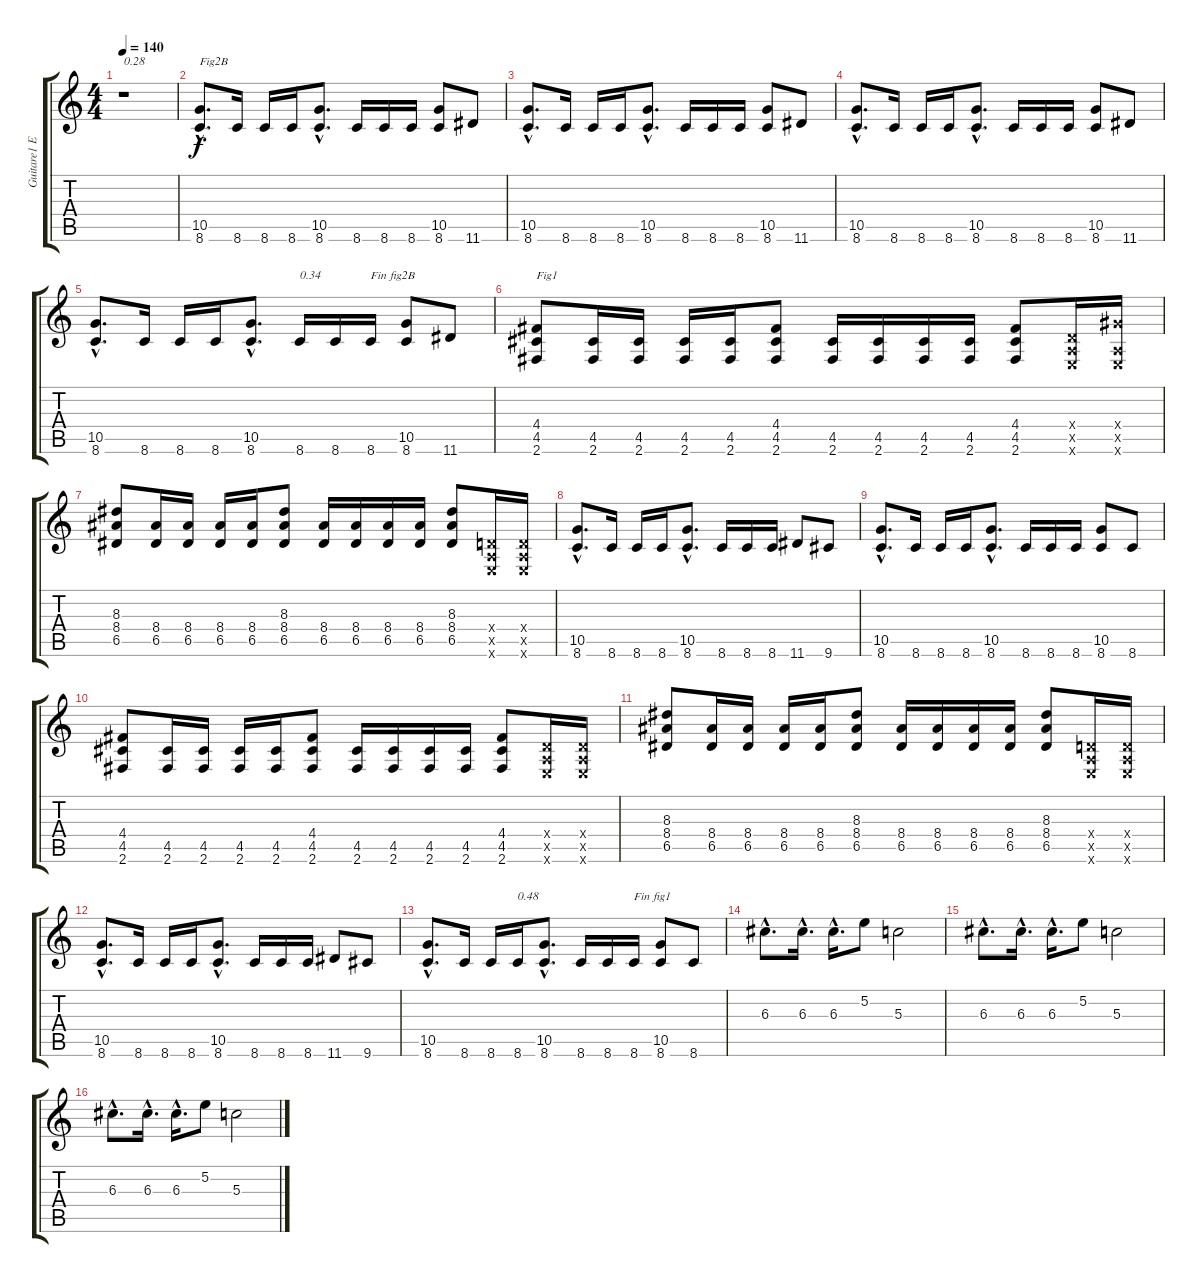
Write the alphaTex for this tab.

\track ("Guitare1 E" "Guitare1 E") {instrument overdrivenguitar}
\staff {score tabs}
\tuning (E4 B3 G3 D3 A2 E2) {hide}
\ts (4 4)
\tempo 140
\clef g2
\ks c
r.1{txt "0.28" dy f} |
(10.5{hac} 8.6{hac}).8{d txt "Fig2B"} 8.6.16 8.6.16 8.6.16 (10.5{hac} 8.6{hac}).8{d} 8.6.16 8.6.16 8.6.16 (10.5 8.6).8 11.6.8 |
(10.5{hac} 8.6{hac}).8{d} 8.6.16 8.6.16 8.6.16 (10.5{hac} 8.6{hac}).8{d} 8.6.16 8.6.16 8.6.16 (10.5 8.6).8 11.6.8 |
(10.5{hac} 8.6{hac}).8{d} 8.6.16 8.6.16 8.6.16 (10.5{hac} 8.6{hac}).8{d} 8.6.16 8.6.16 8.6.16 (10.5 8.6).8 11.6.8 |
(10.5{hac} 8.6{hac}).8{d} 8.6.16 8.6.16 8.6.16 (10.5{hac} 8.6{hac}).8{d} 8.6.16{txt "0.34"} 8.6.16 8.6.16{txt "Fin fig2B"} (10.5 8.6).8 11.6.8 |
(4.4 4.5 2.6).8{txt "Fig1"} (4.5 2.6).16 (4.5 2.6).16 (4.5 2.6).16 (4.5 2.6).16 (4.4 4.5 2.6).8 (4.5 2.6).16 (4.5 2.6).16 (4.5 2.6).16 (4.5 2.6).16 (4.4 4.5 2.6).8 (0.4{x} 0.5{x} 0.6{x}).16 (6.4{x} 0.5{x} 0.6{x}).16 |
(8.3 8.4 6.5).8 (8.4 6.5).16 (8.4 6.5).16 (8.4 6.5).16 (8.4 6.5).16 (8.3 8.4 6.5).8 (8.4 6.5).16 (8.4 6.5).16 (8.4 6.5).16 (8.4 6.5).16 (8.3 8.4 6.5).8 (0.4{x} 0.5{x} 0.6{x}).16 (0.4{x} 0.5{x} 0.6{x}).16 |
(10.5{hac} 8.6{hac}).8{d} 8.6.16 8.6.16 8.6.16 (10.5{hac} 8.6{hac}).8{d} 8.6.16 8.6.16 8.6.16 11.6.8 9.6.8 |
(10.5{hac} 8.6{hac}).8{d} 8.6.16 8.6.16 8.6.16 (10.5{hac} 8.6{hac}).8{d} 8.6.16 8.6.16 8.6.16 (10.5 8.6).8 8.6.8 |
(4.4 4.5 2.6).8 (4.5 2.6).16 (4.5 2.6).16 (4.5 2.6).16 (4.5 2.6).16 (4.4 4.5 2.6).8 (4.5 2.6).16 (4.5 2.6).16 (4.5 2.6).16 (4.5 2.6).16 (4.4 4.5 2.6).8 (0.4{x} 0.5{x} 0.6{x}).16 (0.4{x} 0.5{x} 0.6{x}).16 |
(8.3 8.4 6.5).8 (8.4 6.5).16 (8.4 6.5).16 (8.4 6.5).16 (8.4 6.5).16 (8.3 8.4 6.5).8 (8.4 6.5).16 (8.4 6.5).16 (8.4 6.5).16 (8.4 6.5).16 (8.3 8.4 6.5).8 (0.4{x} 0.5{x} 0.6{x}).16 (0.4{x} 0.5{x} 0.6{x}).16 |
(10.5{hac} 8.6{hac}).8{d} 8.6.16 8.6.16 8.6.16 (10.5{hac} 8.6{hac}).8{d} 8.6.16 8.6.16 8.6.16 11.6.8 9.6.8 |
(10.5{hac} 8.6{hac}).8{d} 8.6.16 8.6.16 8.6.16{txt "0.48"} (10.5{hac} 8.6{hac}).8{d} 8.6.16 8.6.16 8.6.16{txt "Fin fig1"} (10.5 8.6).8 8.6.8 |
6.3{hac}.8{d} 6.3{hac}.16{d} 6.3{hac}.16{d} 5.2.8 5.3.2 |
6.3{hac}.8{d} 6.3{hac}.16{d} 6.3{hac}.16{d} 5.2.8 5.3.2 |
6.3{hac}.8{d} 6.3{hac}.16{d} 6.3{hac}.16{d} 5.2.8 5.3.2
